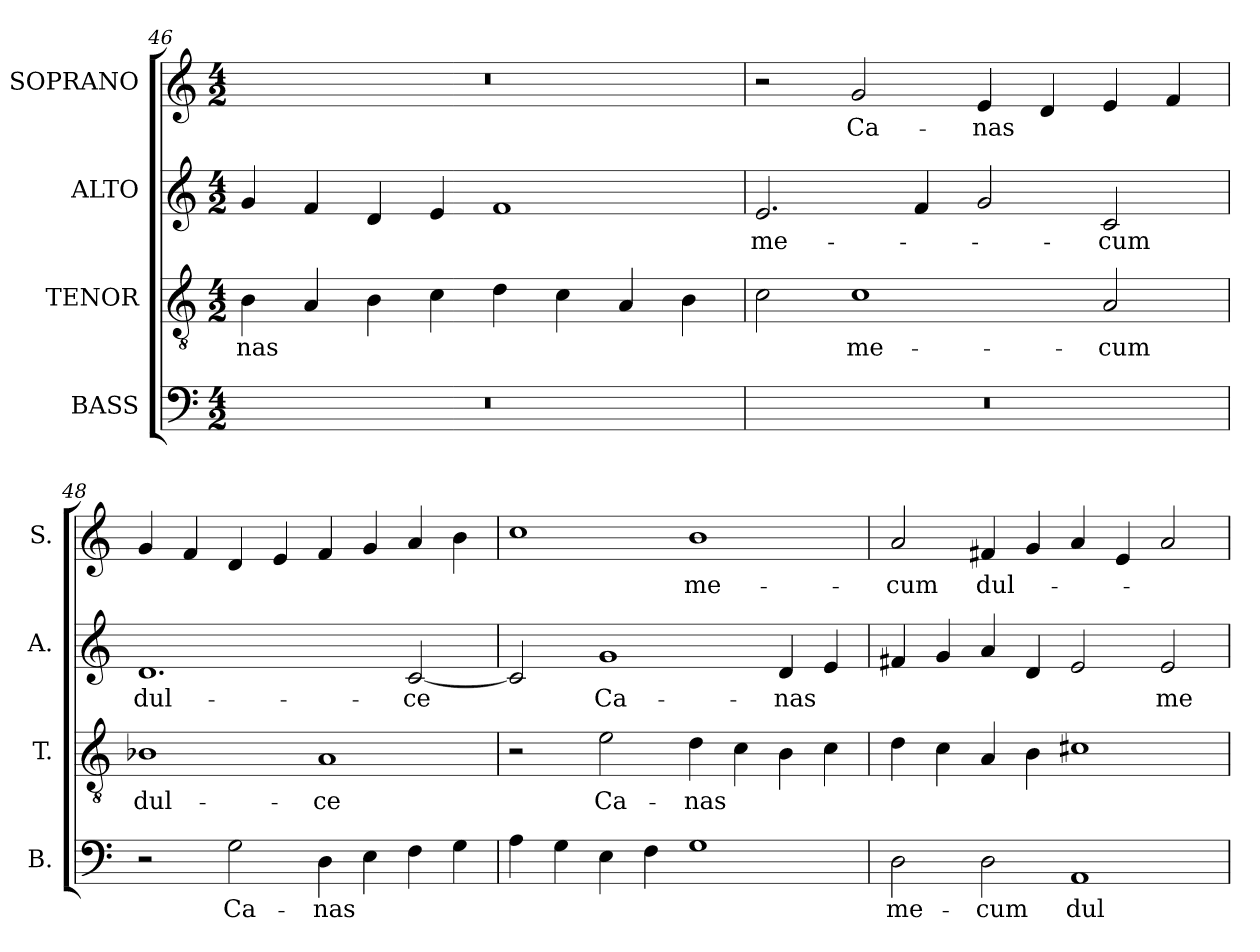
**kern	**text	**kern	**text	**kern	**text	**kern	**text
*part4	*part4	*part3	*part3	*part2	*part2	*part1	*part1
*staff4	*staff4	*staff3	*staff3	*staff2	*staff2	*staff1	*staff1
*I"BASS	*	*I"TENOR	*	*I"ALTO	*	*I"SOPRANO	*
*I'B.	*	*I'T.	*	*I'A.	*	*I'S.	*
*clefF4	*	*clefGv2	*	*clefG2	*	*clefG2	*
*	*	*ITrd7c12	*	*	*	*	*
*k[]	*	*k[]	*	*k[]	*	*k[]	*
*C:	*	*C:	*	*C:	*	*C:	*
*M4/2	*	*M4/2	*	*M4/2	*	*M4/2	*
=46	=46	=46	=46	=46	=46	=46	=46
!LO:N:vis=1	!	!	!	!	!	!	!
!	!	!	!LO:LY:b:color=#000000	!	!	!LO:N:vis=1	!
0r	.	4BBi\	-nas	4gi/	.	0r	.
.	.	4AAi/	.	4fi/	.	.	.
.	.	4BBi\	.	4di/	.	.	.
.	.	4Ci\	.	4ei/	.	.	.
.	.	4Di\	.	1fi	.	.	.
.	.	4Ci\	.	.	.	.	.
.	.	4AAi/	.	.	.	.	.
.	.	4BBi\	.	.	.	.	.
!!LO:LB:g=z
=47	=47	=47	=47	=47	=47	=47	=47
!LO:N:vis=1	!	!	!	!	!	!	!
!	!	!	!	!	!LO:LY:b:color=#000000	!	!
0r	.	2Ci\	.	2.ei/	me-	2r	.
!	!	!	!LO:LY:b:color=#000000	!	!	!	!
!	!	!	!	!	!	!	!LO:LY:b:color=#000000
.	.	1Ci	me-	.	.	2gi/	Ca-
.	.	.	.	4fi/	.	.	.
!	!	!	!	!	!	!	!LO:LY:b:color=#000000
.	.	.	.	2gi/	.	4ei/	-nas
.	.	.	.	.	.	4di/	.
!	!	!	!LO:LY:b:color=#000000	!	!	!	!
!	!	!	!	!	!LO:LY:b:color=#000000	!	!
.	.	2AAi/	-cum	2ci/	-cum	4ei/	.
.	.	.	.	.	.	4fi/	.
=48	=48	=48	=48	=48	=48	=48	=48
!	!	!	!LO:LY:b:color=#000000	!	!	!	!
!	!	!	!	!	!LO:LY:b:color=#000000	!	!
2r	.	1BB-Xi	dul-	1.di	dul-	4gi/	.
.	.	.	.	.	.	4fi/	.
!	!LO:LY:b:color=#000000	!	!	!	!	!	!
2Gi\	Ca-	.	.	.	.	4di/	.
.	.	.	.	.	.	4ei/	.
!	!LO:LY:b:color=#000000	!	!	!	!	!	!
!	!	!	!LO:LY:b:color=#000000	!	!	!	!
4Di\	-nas	1AAi	-ce	.	.	4fi/	.
4Ei\	.	.	.	.	.	4gi/	.
!	!	!	!	!	!LO:LY:b:color=#000000	!	!
4Fi\	.	.	.	[2ci/	-ce	4ai/	.
4Gi\	.	.	.	.	.	4bi\	.
=49	=49	=49	=49	=49	=49	=49	=49
4Ai\	.	2r	.	2ci/]	.	1cci	.
4Gi\	.	.	.	.	.	.	.
!	!	!	!LO:LY:b:color=#000000	!	!	!	!
!	!	!	!	!	!LO:LY:b:color=#000000	!	!
4Ei\	.	2Ei\	Ca-	1gi	Ca-	.	.
4Fi\	.	.	.	.	.	.	.
!	!	!	!LO:LY:b:color=#000000	!	!	!	!
!	!	!	!	!	!	!	!LO:LY:b:color=#000000
1Gi	.	4Di\	-nas	.	.	1bi	me-
.	.	4Ci\	.	.	.	.	.
!	!	!	!	!	!LO:LY:b:color=#000000	!	!
.	.	4BBi\	.	4di/	-nas	.	.
.	.	4Ci\	.	4ei/	.	.	.
=50	=50	=50	=50	=50	=50	=50	=50
!	!LO:LY:b:color=#000000	!	!	!	!	!	!
!	!	!	!	!	!	!	!LO:LY:b:color=#000000
2Di\	me-	4Di\	.	4f#Xi/	.	2ai/	-cum
.	.	4Ci\	.	4gi/	.	.	.
!	!LO:LY:b:color=#000000	!	!	!	!	!	!
!	!	!	!	!	!	!	!LO:LY:b:color=#000000
2Di\	-cum	4AAi/	.	4ai/	.	4f#Xi/	dul-
.	.	4BBi\	.	4di/	.	4gi/	.
!	!LO:LY:b:color=#000000	!	!	!	!	!	!
1AAi	dul-	1C#Xi	.	2ei/	.	4ai/	.
.	.	.	.	.	.	4ei/	.
!	!	!	!	!	!LO:LY:b:color=#000000	!	!
.	.	.	.	2ei/	me-	2ai/	.
=	=	=	=	=	=	=	=
*-	*-	*-	*-	*-	*-	*-	*-
